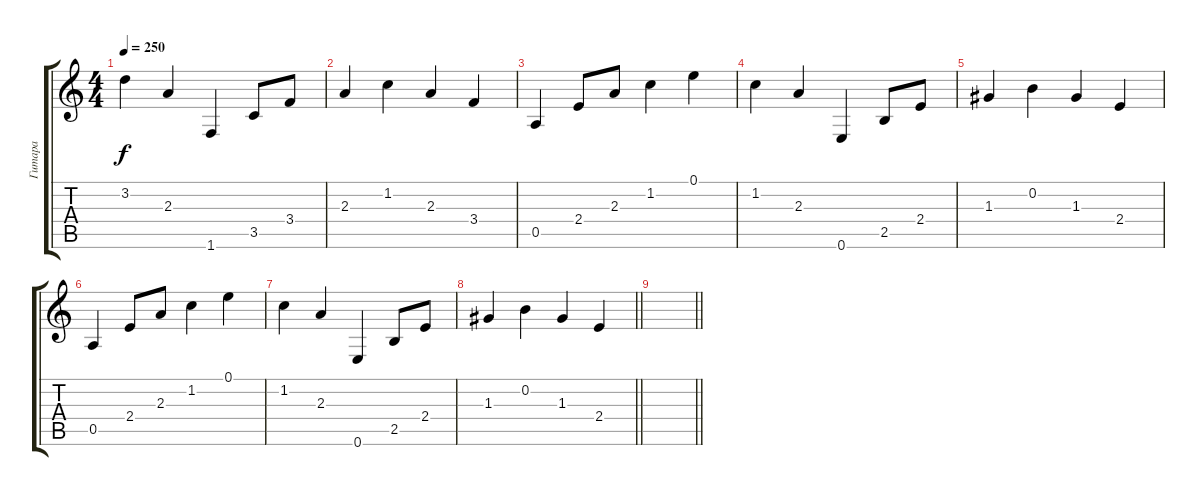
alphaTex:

\track ("Гитара" "Гитара") {instrument electricguitarclean}
\staff {score tabs}
\tuning (E4 B3 G3 D3 A2 E2) {hide}
\ts (4 4)
\tempo 250
\clef g2
\ks c
3.2.4{dy f} 2.3.4 1.6.4 3.5.8 3.4.8 |
2.3.4 1.2.4 2.3.4 3.4.4 |
0.5.4 2.4.8 2.3.8 1.2.4 0.1.4 |
1.2.4 2.3.4 0.6.4 2.5.8 2.4.8 |
1.3.4 0.2.4 1.3.4 2.4.4 |
0.5.4 2.4.8 2.3.8 1.2.4 0.1.4 |
1.2.4 2.3.4 0.6.4 2.5.8 2.4.8 |
\barLineRight lightlight
1.3.4 0.2.4 1.3.4 2.4.4 |
\barLineRight lightlight
